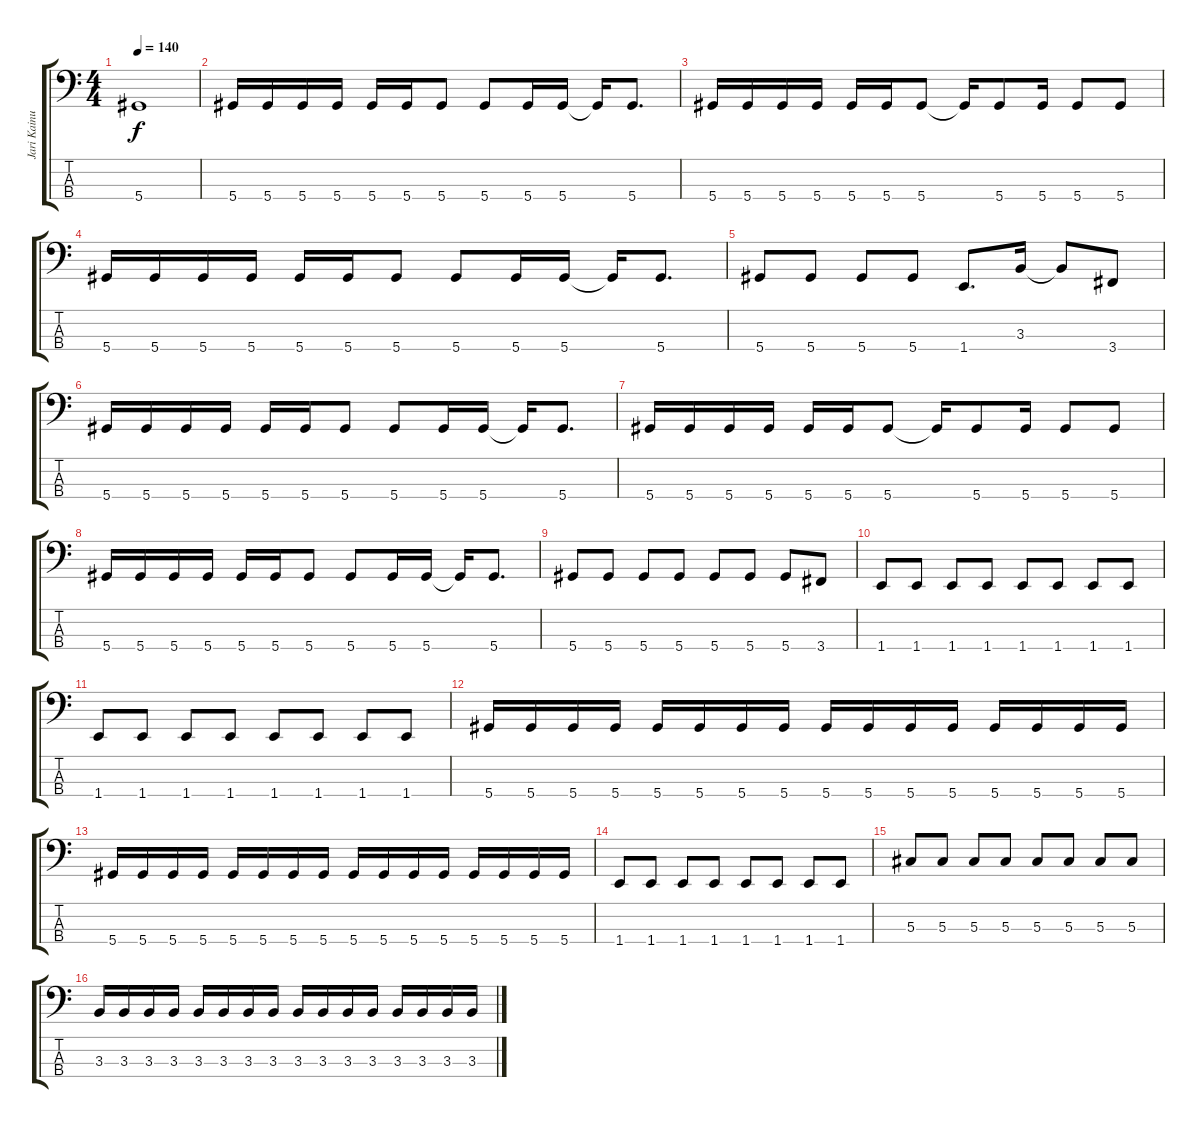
\track ("Jari Kainulainen" "Jari Kainu") {instrument electricbassfinger}
\staff {score tabs}
\tuning (Gb2 Db2 Ab1 Eb1) {hide}
\ts (4 4)
\tempo 140
\clef f4
\ks c
5.4.1{dy f} |
5.4.16 5.4.16 5.4.16 5.4.16 5.4.16 5.4.16 5.4.8 5.4.8 5.4.16 5.4.16 5.4{t}.16 5.4.8{d} |
5.4.16 5.4.16 5.4.16 5.4.16 5.4.16 5.4.16 5.4.8 5.4{t}.16 5.4.8 5.4.16 5.4.8 5.4.8 |
5.4.16 5.4.16 5.4.16 5.4.16 5.4.16 5.4.16 5.4.8 5.4.8 5.4.16 5.4.16 5.4{t}.16 5.4.8{d} |
5.4.8 5.4.8 5.4.8 5.4.8 1.4.8{d} 3.3.16 3.3{t}.8 3.4.8 |
5.4.16 5.4.16 5.4.16 5.4.16 5.4.16 5.4.16 5.4.8 5.4.8 5.4.16 5.4.16 5.4{t}.16 5.4.8{d} |
5.4.16 5.4.16 5.4.16 5.4.16 5.4.16 5.4.16 5.4.8 5.4{t}.16 5.4.8 5.4.16 5.4.8 5.4.8 |
5.4.16 5.4.16 5.4.16 5.4.16 5.4.16 5.4.16 5.4.8 5.4.8 5.4.16 5.4.16 5.4{t}.16 5.4.8{d} |
5.4.8 5.4.8 5.4.8 5.4.8 5.4.8 5.4.8 5.4.8 3.4.8 |
1.4.8 1.4.8 1.4.8 1.4.8 1.4.8 1.4.8 1.4.8 1.4.8 |
1.4.8 1.4.8 1.4.8 1.4.8 1.4.8 1.4.8 1.4.8 1.4.8 |
5.4.16 5.4.16 5.4.16 5.4.16 5.4.16 5.4.16 5.4.16 5.4.16 5.4.16 5.4.16 5.4.16 5.4.16 5.4.16 5.4.16 5.4.16 5.4.16 |
5.4.16 5.4.16 5.4.16 5.4.16 5.4.16 5.4.16 5.4.16 5.4.16 5.4.16 5.4.16 5.4.16 5.4.16 5.4.16 5.4.16 5.4.16 5.4.16 |
1.4.8 1.4.8 1.4.8 1.4.8 1.4.8 1.4.8 1.4.8 1.4.8 |
5.3.8 5.3.8 5.3.8 5.3.8 5.3.8 5.3.8 5.3.8 5.3.8 |
3.3.16 3.3.16 3.3.16 3.3.16 3.3.16 3.3.16 3.3.16 3.3.16 3.3.16 3.3.16 3.3.16 3.3.16 3.3.16 3.3.16 3.3.16 3.3.16
